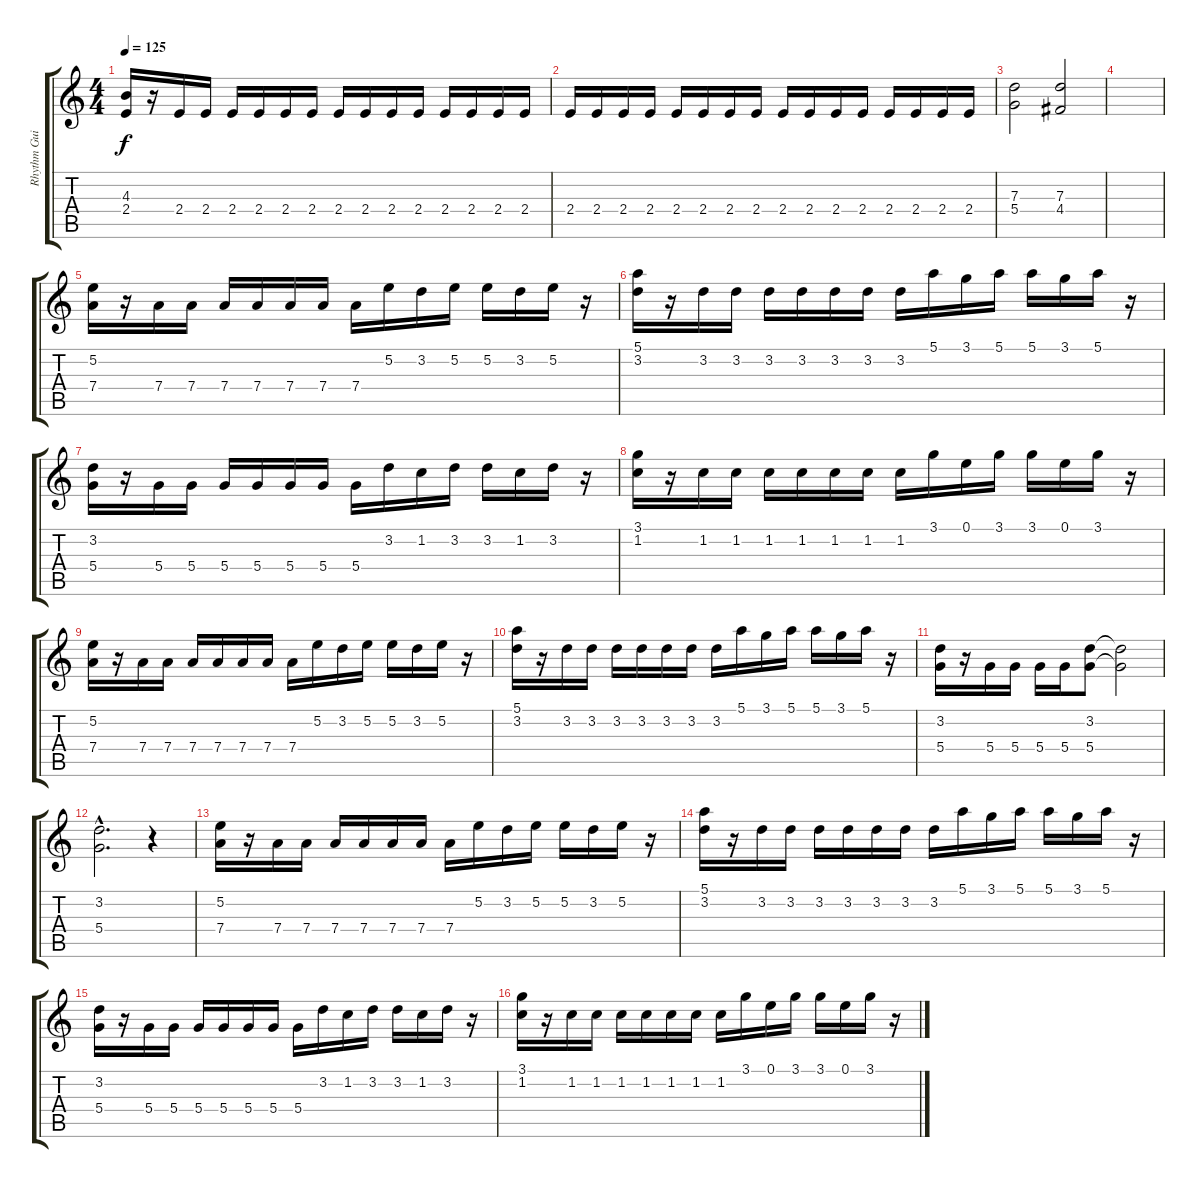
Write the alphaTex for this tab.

\track ("Rhythm Guitar" "Rhythm Gui") {instrument distortionguitar}
\staff {score tabs}
\tuning (E4 B3 G3 D3 A2 E2) {hide}
\ts (4 4)
\tempo 125
\clef g2
\ks c
(4.3 2.4).16{dy f} r.16 2.4.16 2.4.16 2.4.16 2.4.16 2.4.16 2.4.16 2.4.16 2.4.16 2.4.16 2.4.16 2.4.16 2.4.16 2.4.16 2.4.16 |
2.4.16 2.4.16 2.4.16 2.4.16 2.4.16 2.4.16 2.4.16 2.4.16 2.4.16 2.4.16 2.4.16 2.4.16 2.4.16 2.4.16 2.4.16 2.4.16 |
(7.3 5.4).2 (7.3 4.4).2 |
|
(5.2 7.4).16 r.16 7.4.16 7.4.16 7.4.16 7.4.16 7.4.16 7.4.16 7.4.16 5.2.16 3.2.16 5.2.16 5.2.16 3.2.16 5.2.16 r.16 |
(5.1 3.2).16 r.16 3.2.16 3.2.16 3.2.16 3.2.16 3.2.16 3.2.16 3.2.16 5.1.16 3.1.16 5.1.16 5.1.16 3.1.16 5.1.16 r.16 |
(3.2 5.4).16 r.16 5.4.16 5.4.16 5.4.16 5.4.16 5.4.16 5.4.16 5.4.16 3.2.16 1.2.16 3.2.16 3.2.16 1.2.16 3.2.16 r.16 |
(3.1 1.2).16 r.16 1.2.16 1.2.16 1.2.16 1.2.16 1.2.16 1.2.16 1.2.16 3.1.16 0.1.16 3.1.16 3.1.16 0.1.16 3.1.16 r.16 |
(5.2 7.4).16 r.16 7.4.16 7.4.16 7.4.16 7.4.16 7.4.16 7.4.16 7.4.16 5.2.16 3.2.16 5.2.16 5.2.16 3.2.16 5.2.16 r.16 |
(5.1 3.2).16 r.16 3.2.16 3.2.16 3.2.16 3.2.16 3.2.16 3.2.16 3.2.16 5.1.16 3.1.16 5.1.16 5.1.16 3.1.16 5.1.16 r.16 |
(3.2 5.4).16 r.16 5.4.16 5.4.16 5.4.16 5.4.16 (3.2 5.4).8 (3.2{t} 5.4{t}).2 |
(3.2{hac} 5.4{hac}).2{d} r.4 |
(5.2 7.4).16 r.16 7.4.16 7.4.16 7.4.16 7.4.16 7.4.16 7.4.16 7.4.16 5.2.16 3.2.16 5.2.16 5.2.16 3.2.16 5.2.16 r.16 |
(5.1 3.2).16 r.16 3.2.16 3.2.16 3.2.16 3.2.16 3.2.16 3.2.16 3.2.16 5.1.16 3.1.16 5.1.16 5.1.16 3.1.16 5.1.16 r.16 |
(3.2 5.4).16 r.16 5.4.16 5.4.16 5.4.16 5.4.16 5.4.16 5.4.16 5.4.16 3.2.16 1.2.16 3.2.16 3.2.16 1.2.16 3.2.16 r.16 |
(3.1 1.2).16 r.16 1.2.16 1.2.16 1.2.16 1.2.16 1.2.16 1.2.16 1.2.16 3.1.16 0.1.16 3.1.16 3.1.16 0.1.16 3.1.16 r.16
